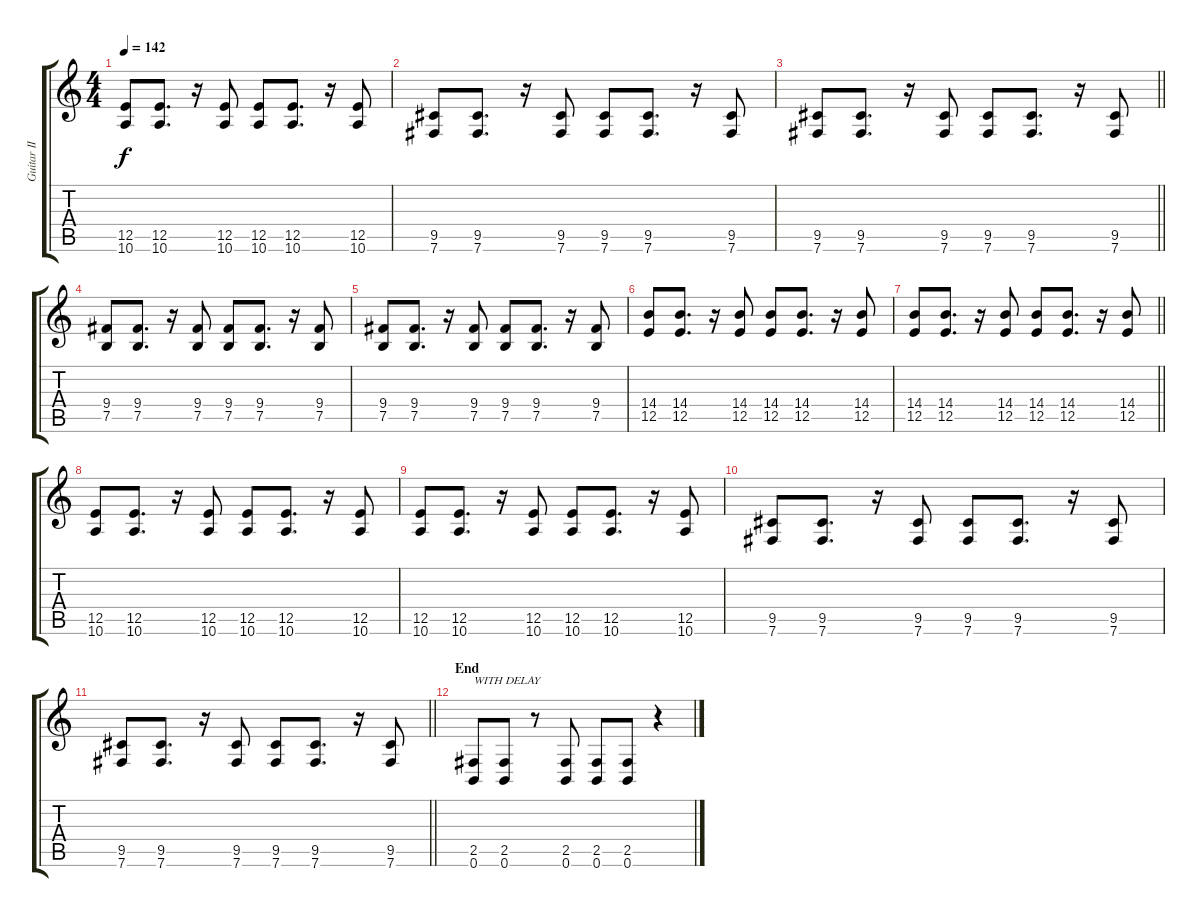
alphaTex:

\track ("Guitar II" "Guitar II") {instrument distortionguitar}
\staff {score tabs}
\tuning (B3 Gb3 D3 A2 E2 B1) {hide}
\ts (4 4)
\tempo 142
\clef g2
\ks c
(12.5 10.6).8{dy f} (12.5 10.6).8{d} r.16 (12.5 10.6).8 (12.5 10.6).8 (12.5 10.6).8{d} r.16 (12.5 10.6).8 |
(9.5 7.6).8 (9.5 7.6).8{d} r.16 (9.5 7.6).8 (9.5 7.6).8 (9.5 7.6).8{d} r.16 (9.5 7.6).8 |
\barLineRight lightlight
(9.5 7.6).8 (9.5 7.6).8{d} r.16 (9.5 7.6).8 (9.5 7.6).8 (9.5 7.6).8{d} r.16 (9.5 7.6).8 |
\section ("" "")
(9.4 7.5).8 (9.4 7.5).8{d} r.16 (9.4 7.5).8 (9.4 7.5).8 (9.4 7.5).8{d} r.16 (9.4 7.5).8 |
(9.4 7.5).8 (9.4 7.5).8{d} r.16 (9.4 7.5).8 (9.4 7.5).8 (9.4 7.5).8{d} r.16 (9.4 7.5).8 |
(14.4 12.5).8 (14.4 12.5).8{d} r.16 (14.4 12.5).8 (14.4 12.5).8 (14.4 12.5).8{d} r.16 (14.4 12.5).8 |
\barLineRight lightlight
(14.4 12.5).8 (14.4 12.5).8{d} r.16 (14.4 12.5).8 (14.4 12.5).8 (14.4 12.5).8{d} r.16 (14.4 12.5).8 |
\section ("" "")
(12.5 10.6).8 (12.5 10.6).8{d} r.16 (12.5 10.6).8 (12.5 10.6).8 (12.5 10.6).8{d} r.16 (12.5 10.6).8 |
(12.5 10.6).8 (12.5 10.6).8{d} r.16 (12.5 10.6).8 (12.5 10.6).8 (12.5 10.6).8{d} r.16 (12.5 10.6).8 |
(9.5 7.6).8 (9.5 7.6).8{d} r.16 (9.5 7.6).8 (9.5 7.6).8 (9.5 7.6).8{d} r.16 (9.5 7.6).8 |
\barLineRight lightlight
(9.5 7.6).8 (9.5 7.6).8{d} r.16 (9.5 7.6).8 (9.5 7.6).8 (9.5 7.6).8{d} r.16 (9.5 7.6).8 |
\section ("" "End")
(2.5 0.6).8{txt "WITH DELAY" volume 14} (2.5 0.6).8 r.8 (2.5 0.6).8 (2.5 0.6).8 (2.5 0.6).8 r.4
